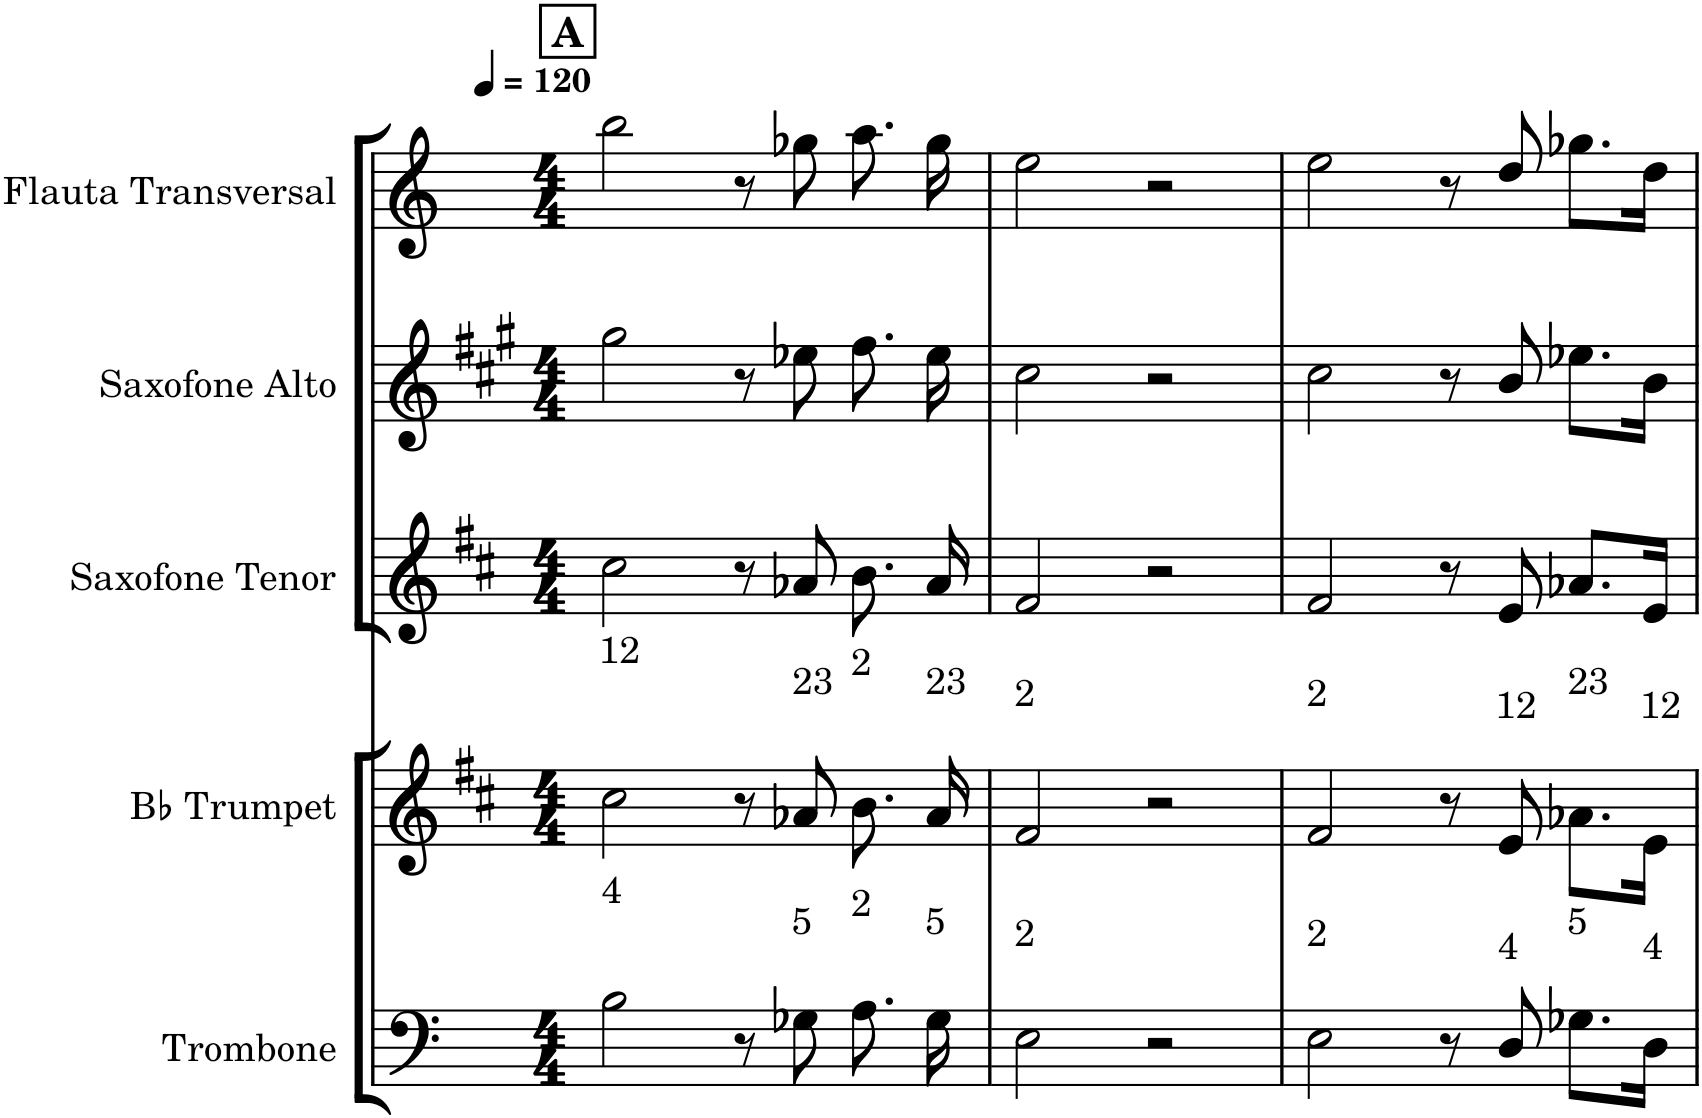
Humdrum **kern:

**kern	**kern	**kern	**kern	**kern
*part5	*part4	*part3	*part2	*part1
*staff5	*staff4	*staff3	*staff2	*staff1
*I"Trombone	*I"Bb Trumpet	*I"Saxofone Tenor	*I"Saxofone Alto	*I"Flauta Transversal
*I'Tbn.	*I'Bb Tpt.	*I'Sax. Tn.	*	*I'Fl.
*clefF4	*clefG2	*clefG2	*clefG2	*clefG2
*	*Trd1c2	*Trd8c14	*Trd5c9	*
*k[]	*k[f#c#]	*k[f#c#]	*k[f#c#g#]	*k[]
*M4/4	*M4/4	*M4/4	*M4/4	*M4/4
*MM120	*MM120	*MM120	*MM120	*MM120
!!LO:REH:place=s1:a:B:cj:fs=11:t=A
=1	=1	=1	=1	=1
!	!LO:TX:a:t=12	!	!	!
!LO:TX:a:t=4	!	!	!	!
2B\	2cc#\	2cc#\	2gg#\	2bb\
8r	8r	8r	8r	8r
!	!LO:TX:a:t=23	!	!	!
!LO:TX:a:t=5	!	!	!	!
8G-X\	8a-X/	8a-X/	8ee-X\	8gg-X\
!	!LO:TX:a:t=2	!	!	!
!LO:TX:a:t=2	!	!	!	!
8.A\	8.b\	8.b\	8.ff#\	8.aa\
!	!LO:TX:a:t=23	!	!	!
!LO:TX:a:t=5	!	!	!	!
16G-\	16a-/	16a-/	16ee-\	16gg-\
=2	=2	=2	=2	=2
!	!LO:TX:a:t=2	!	!	!
!LO:TX:a:t=2	!	!	!	!
2E\	2f#/	2f#/	2cc#\	2ee\
2r	2r	2r	2r	2r
=3	=3	=3	=3	=3
!	!LO:TX:a:t=2	!	!	!
!LO:TX:a:t=2	!	!	!	!
2E\	2f#/	2f#/	2cc#\	2ee\
8r	8r	8r	8r	8r
!	!LO:TX:a:t=12	!	!	!
!LO:TX:a:t=4	!	!	!	!
8D/	8e/	8e/	8b/	8dd/
!	!LO:TX:a:t=23	!	!	!
!LO:TX:a:t=5	!	!	!	!
8.G-X\L	8.a-X\L	8.a-X/L	8.ee-X\L	8.gg-X\L
!	!LO:TX:a:t=12	!	!	!
!LO:TX:a:t=4	!	!	!	!
16D\Jk	16e\Jk	16e/Jk	16b\Jk	16dd\Jk
=	=	=	=	=
*-	*-	*-	*-	*-
